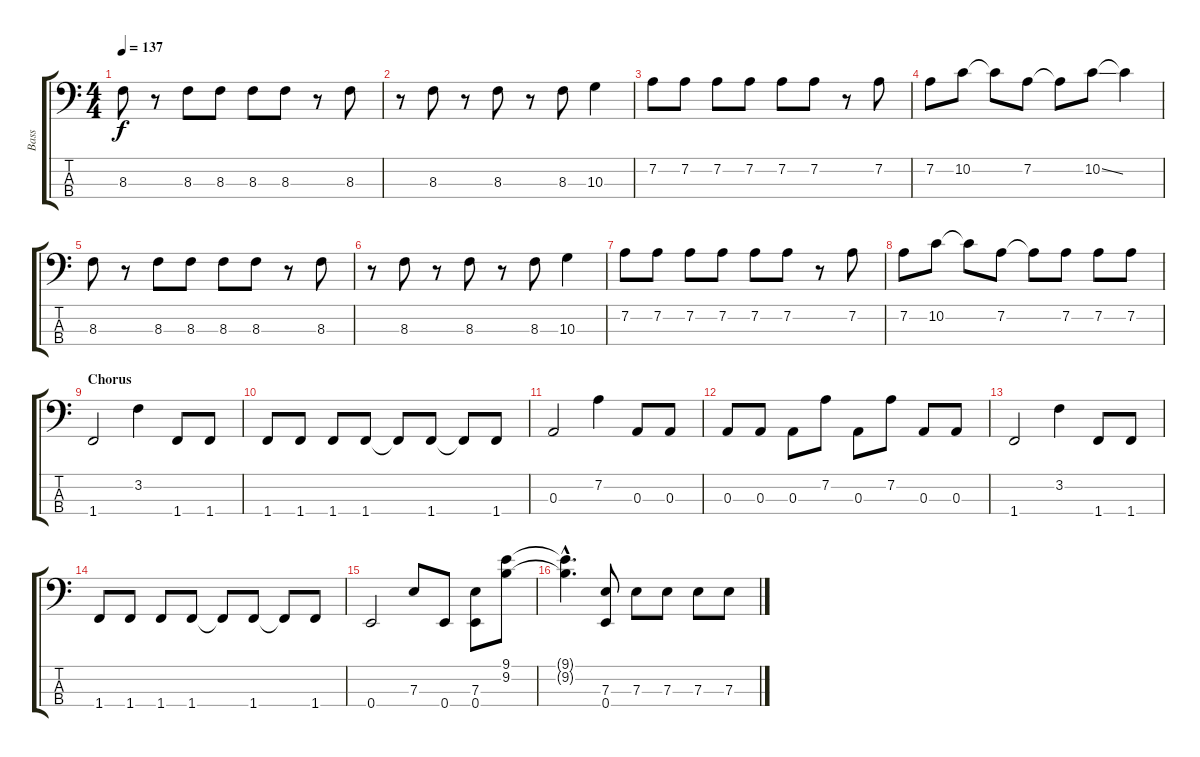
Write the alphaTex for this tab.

\track ("Bass" "Bass") {instrument slapbass2}
\staff {score tabs}
\tuning (G2 D2 A1 E1) {hide}
\ts (4 4)
\tempo 137
\clef f4
\ks c
8.3.8{dy f} r.8 8.3.8 8.3.8 8.3.8 8.3.8 r.8 8.3.8 |
r.8 8.3.8 r.8 8.3.8 r.8 8.3.8 10.3.4 |
7.2.8 7.2.8 7.2.8 7.2.8 7.2.8 7.2.8 r.8 7.2.8 |
7.2.8 10.2.8 10.2{t}.8 7.2.8 7.2{t}.8 10.2{ss}.8 10.2{t}.4 |
8.3.8 r.8 8.3.8 8.3.8 8.3.8 8.3.8 r.8 8.3.8 |
r.8 8.3.8 r.8 8.3.8 r.8 8.3.8 10.3.4 |
7.2.8 7.2.8 7.2.8 7.2.8 7.2.8 7.2.8 r.8 7.2.8 |
7.2.8 10.2.8 10.2{t}.8 7.2.8 7.2{t}.8 7.2.8 7.2.8 7.2.8 |
\section ("" "Chorus")
1.4.2 3.2.4 1.4.8 1.4.8 |
1.4.8 1.4.8 1.4.8 1.4.8 1.4{t}.8 1.4.8 1.4{t}.8 1.4.8 |
0.3.2 7.2.4 0.3.8 0.3.8 |
0.3.8 0.3.8 0.3.8 7.2.8 0.3.8 7.2.8 0.3.8 0.3.8 |
1.4.2 3.2.4 1.4.8 1.4.8 |
1.4.8 1.4.8 1.4.8 1.4.8 1.4{t}.8 1.4.8 1.4{t}.8 1.4.8 |
0.4.2 7.3.8 0.4.8 (7.3 0.4).8 (9.1 9.2).8 |
(9.1{hac t} 9.2{hac t}).4{d} (7.3 0.4).8 7.3.8 7.3.8 7.3.8 7.3.8
